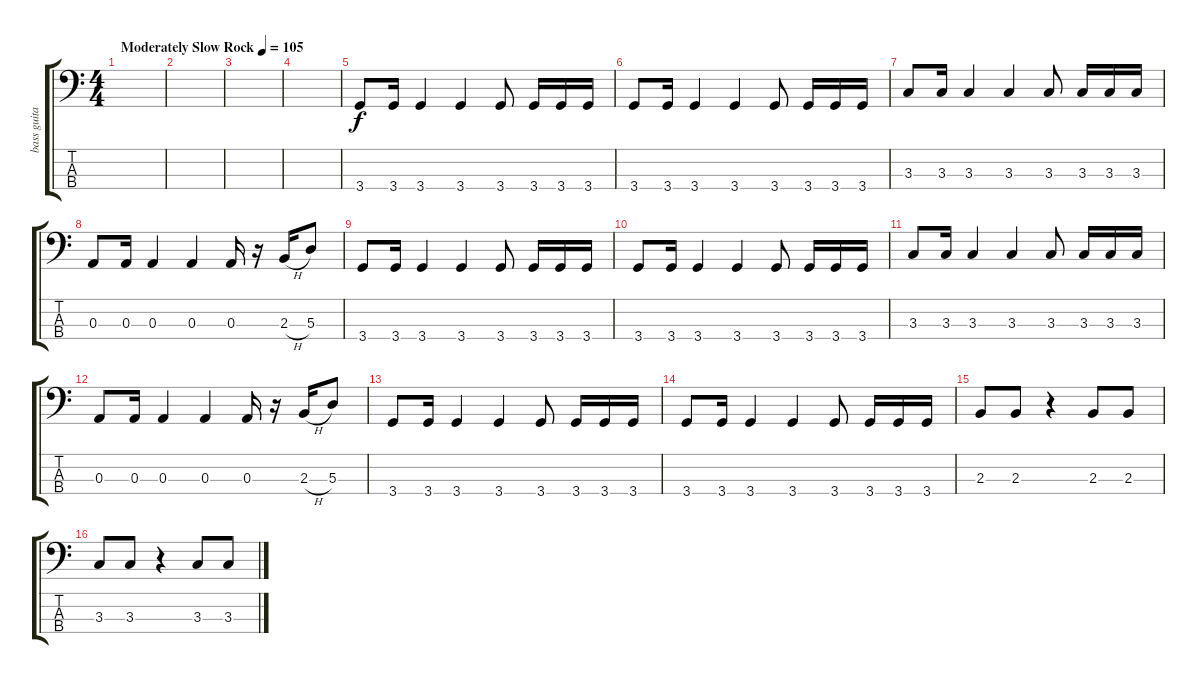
\track ("bass guitar" "bass guita") {instrument electricbasspick}
\staff {score tabs}
\tuning (G2 D2 A1 E1) {hide}
\ts (4 4)
\tempo (105 "Moderately Slow Rock")
\clef f4
\ks c
|
|
|
|
3.4.8 3.4.16 3.4.4 3.4.4 3.4.8 3.4.16 3.4.16 3.4.16 |
3.4.8 3.4.16 3.4.4 3.4.4 3.4.8 3.4.16 3.4.16 3.4.16 |
3.3.8 3.3.16 3.3.4 3.3.4 3.3.8 3.3.16 3.3.16 3.3.16 |
0.3.8 0.3.16 0.3.4 0.3.4 0.3.16 r.16 2.3{h}.16 5.3.8 |
3.4.8 3.4.16 3.4.4 3.4.4 3.4.8 3.4.16 3.4.16 3.4.16 |
3.4.8 3.4.16 3.4.4 3.4.4 3.4.8 3.4.16 3.4.16 3.4.16 |
3.3.8 3.3.16 3.3.4 3.3.4 3.3.8 3.3.16 3.3.16 3.3.16 |
0.3.8 0.3.16 0.3.4 0.3.4 0.3.16 r.16 2.3{h}.16 5.3.8 |
3.4.8 3.4.16 3.4.4 3.4.4 3.4.8 3.4.16 3.4.16 3.4.16 |
3.4.8 3.4.16 3.4.4 3.4.4 3.4.8 3.4.16 3.4.16 3.4.16 |
2.3.8 2.3.8 r.4 2.3.8 2.3.8 |
3.3.8 3.3.8 r.4 3.3.8 3.3.8
